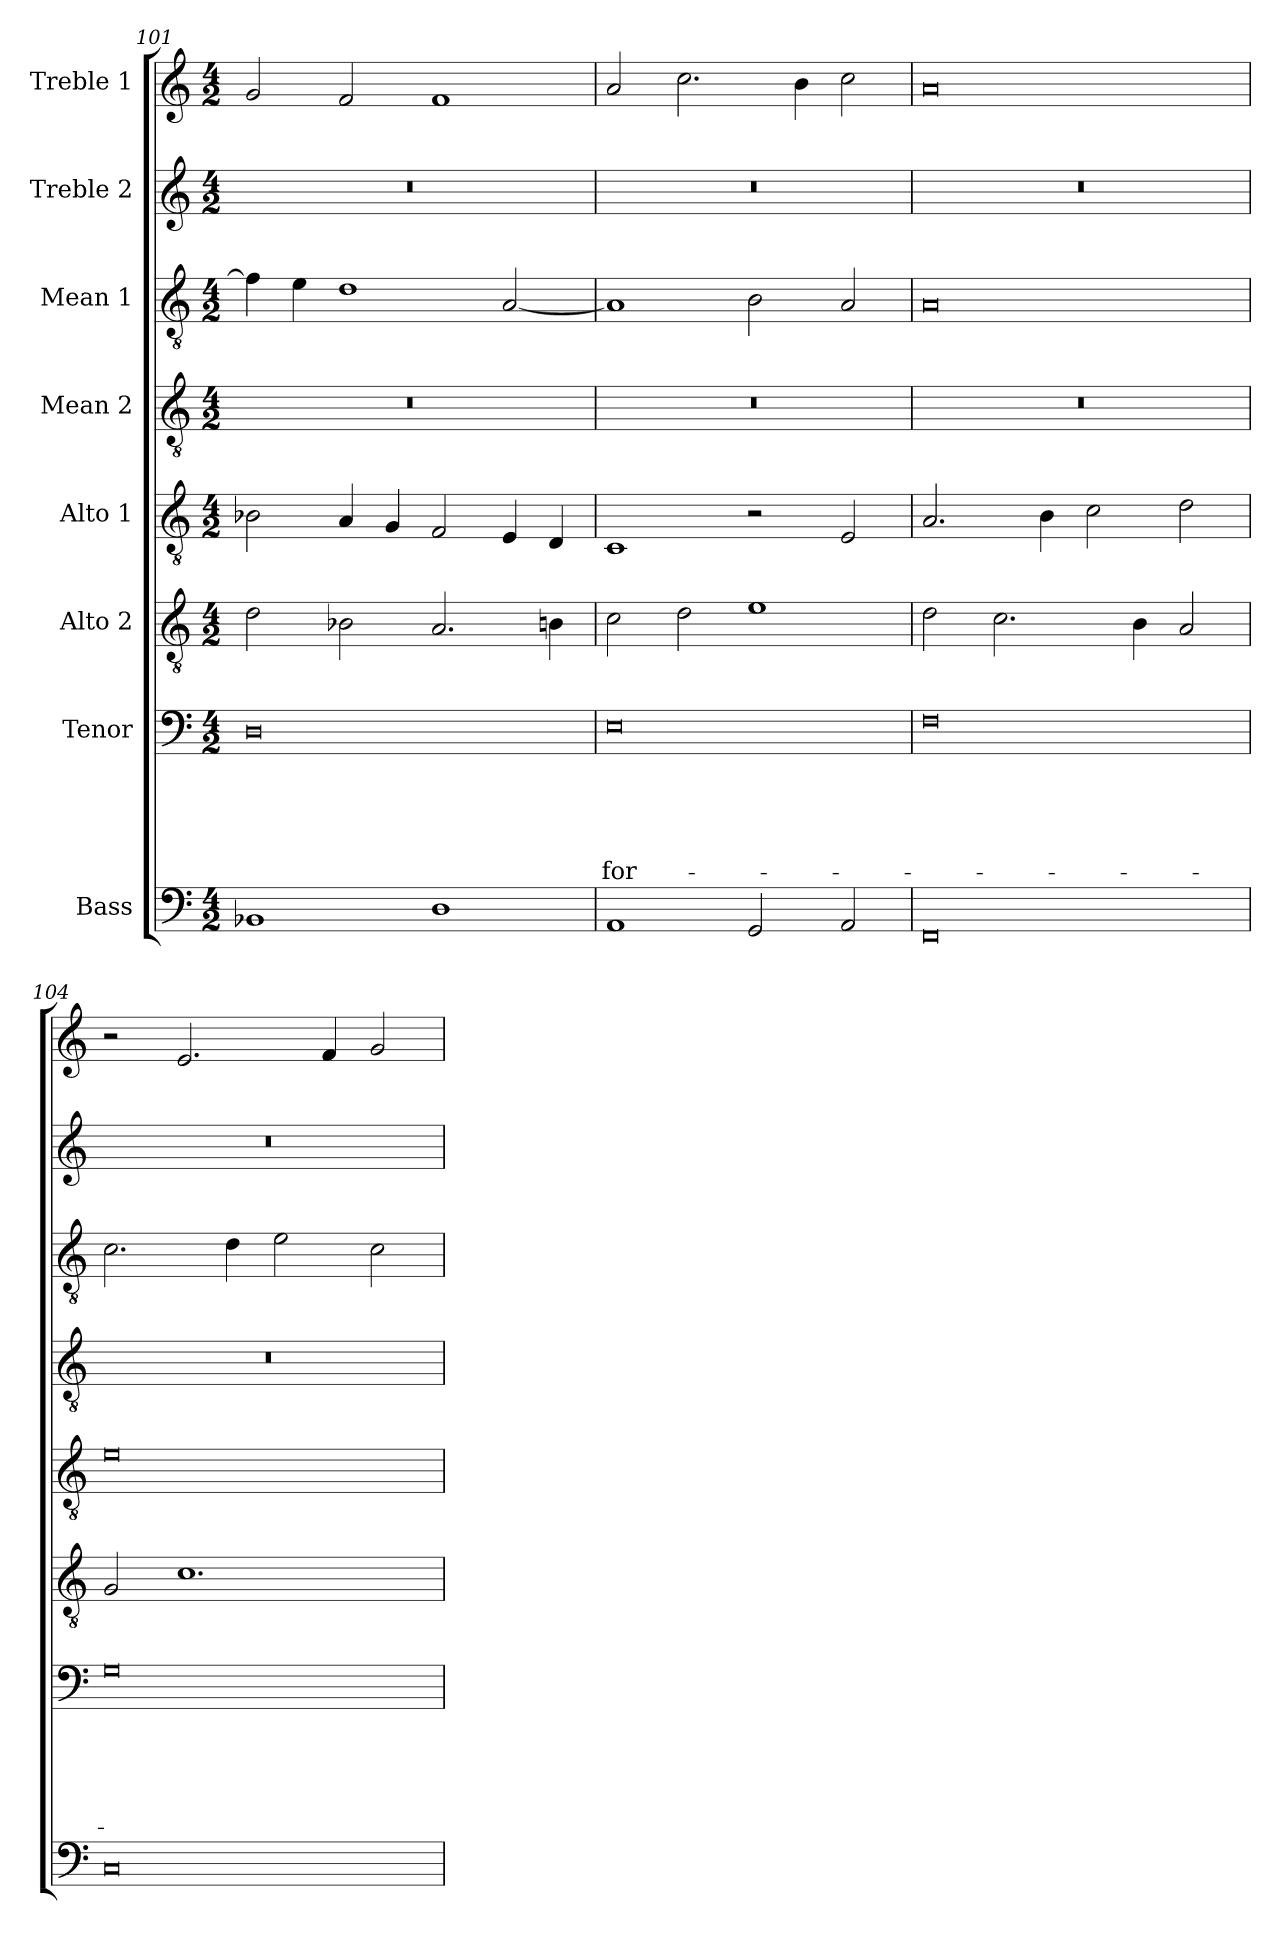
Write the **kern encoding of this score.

**kern	**kern	**text	**text	**text	**text	**text	**kern	**kern	**kern	**kern	**kern	**kern
*part8	*part7	*part7	*part7	*part7	*part7	*part7	*part6	*part5	*part4	*part3	*part2	*part1
*staff8	*staff7	*staff7	*staff7	*staff7	*staff7	*staff7	*staff6	*staff5	*staff4	*staff3	*staff2	*staff1
*I"Bass	*I"Tenor	*	*	*	*	*	*I"Alto 2	*I"Alto 1	*I"Mean 2	*I"Mean 1	*I"Treble 2	*I"Treble 1
*clefF4	*clefF4	*	*	*	*	*	*clefGv2	*clefGv2	*clefGv2	*clefGv2	*clefG2	*clefG2
*k[]	*k[]	*	*	*	*	*	*k[]	*k[]	*k[]	*k[]	*k[]	*k[]
*C:	*C:	*	*	*	*	*	*C:	*C:	*C:	*C:	*C:	*C:
*M4/2	*M4/2	*	*	*	*	*	*M4/2	*M4/2	*M4/2	*M4/2	*M4/2	*M4/2
=101	=101	=101	=101	=101	=101	=101	=101	=101	=101	=101	=101	=101
1BB-X	0D	.	.	.	.	.	2d\	2B-X\	0r	4f\]	0r	2g/
.	.	.	.	.	.	.	.	.	.	4e\	.	.
.	.	.	.	.	.	.	2B-X\	4A/	.	1d	.	2f/
.	.	.	.	.	.	.	.	4G/	.	.	.	.
1D	.	.	.	.	.	.	2.A/	2F/	.	.	.	1f
.	.	.	.	.	.	.	.	4E/	.	[2A/	.	.
.	.	.	.	.	.	.	4Bn\	4D/	.	.	.	.
!!LO:LB:g=z
=102	=102	=102	=102	=102	=102	=102	=102	=102	=102	=102	=102	=102
1AA	0E	.	.	.	.	for-	2c\	1C	0r	1A]	0r	2a/
.	.	.	.	.	.	.	2d\	.	.	.	.	2.cc\
2GG/	.	.	.	.	.	.	1e	2r	.	2B\	.	.
.	.	.	.	.	.	.	.	.	.	.	.	4b\
2AA/	.	.	.	.	.	.	.	2E/	.	2A/	.	2cc\
=103	=103	=103	=103	=103	=103	=103	=103	=103	=103	=103	=103	=103
0FF	0F	.	.	.	.	.	2d\	2.A/	0r	0A	0r	0a
.	.	.	.	.	.	.	2.c\	.	.	.	.	.
.	.	.	.	.	.	.	.	4B\	.	.	.	.
.	.	.	.	.	.	.	.	2c\	.	.	.	.
.	.	.	.	.	.	.	4B\	.	.	.	.	.
.	.	.	.	.	.	.	2A/	2d\	.	.	.	.
=104	=104	=104	=104	=104	=104	=104	=104	=104	=104	=104	=104	=104
0C	0G	.	.	.	.	.	2G/	0e	0r	2.c\	0r	2r
.	.	.	.	.	.	.	1.c	.	.	.	.	2.e/
.	.	.	.	.	.	.	.	.	.	4d\	.	.
.	.	.	.	.	.	.	.	.	.	2e\	.	.
.	.	.	.	.	.	.	.	.	.	.	.	4f/
.	.	.	.	.	.	.	.	.	.	2c\	.	2g/
=	=	=	=	=	=	=	=	=	=	=	=	=
*-	*-	*-	*-	*-	*-	*-	*-	*-	*-	*-	*-	*-
